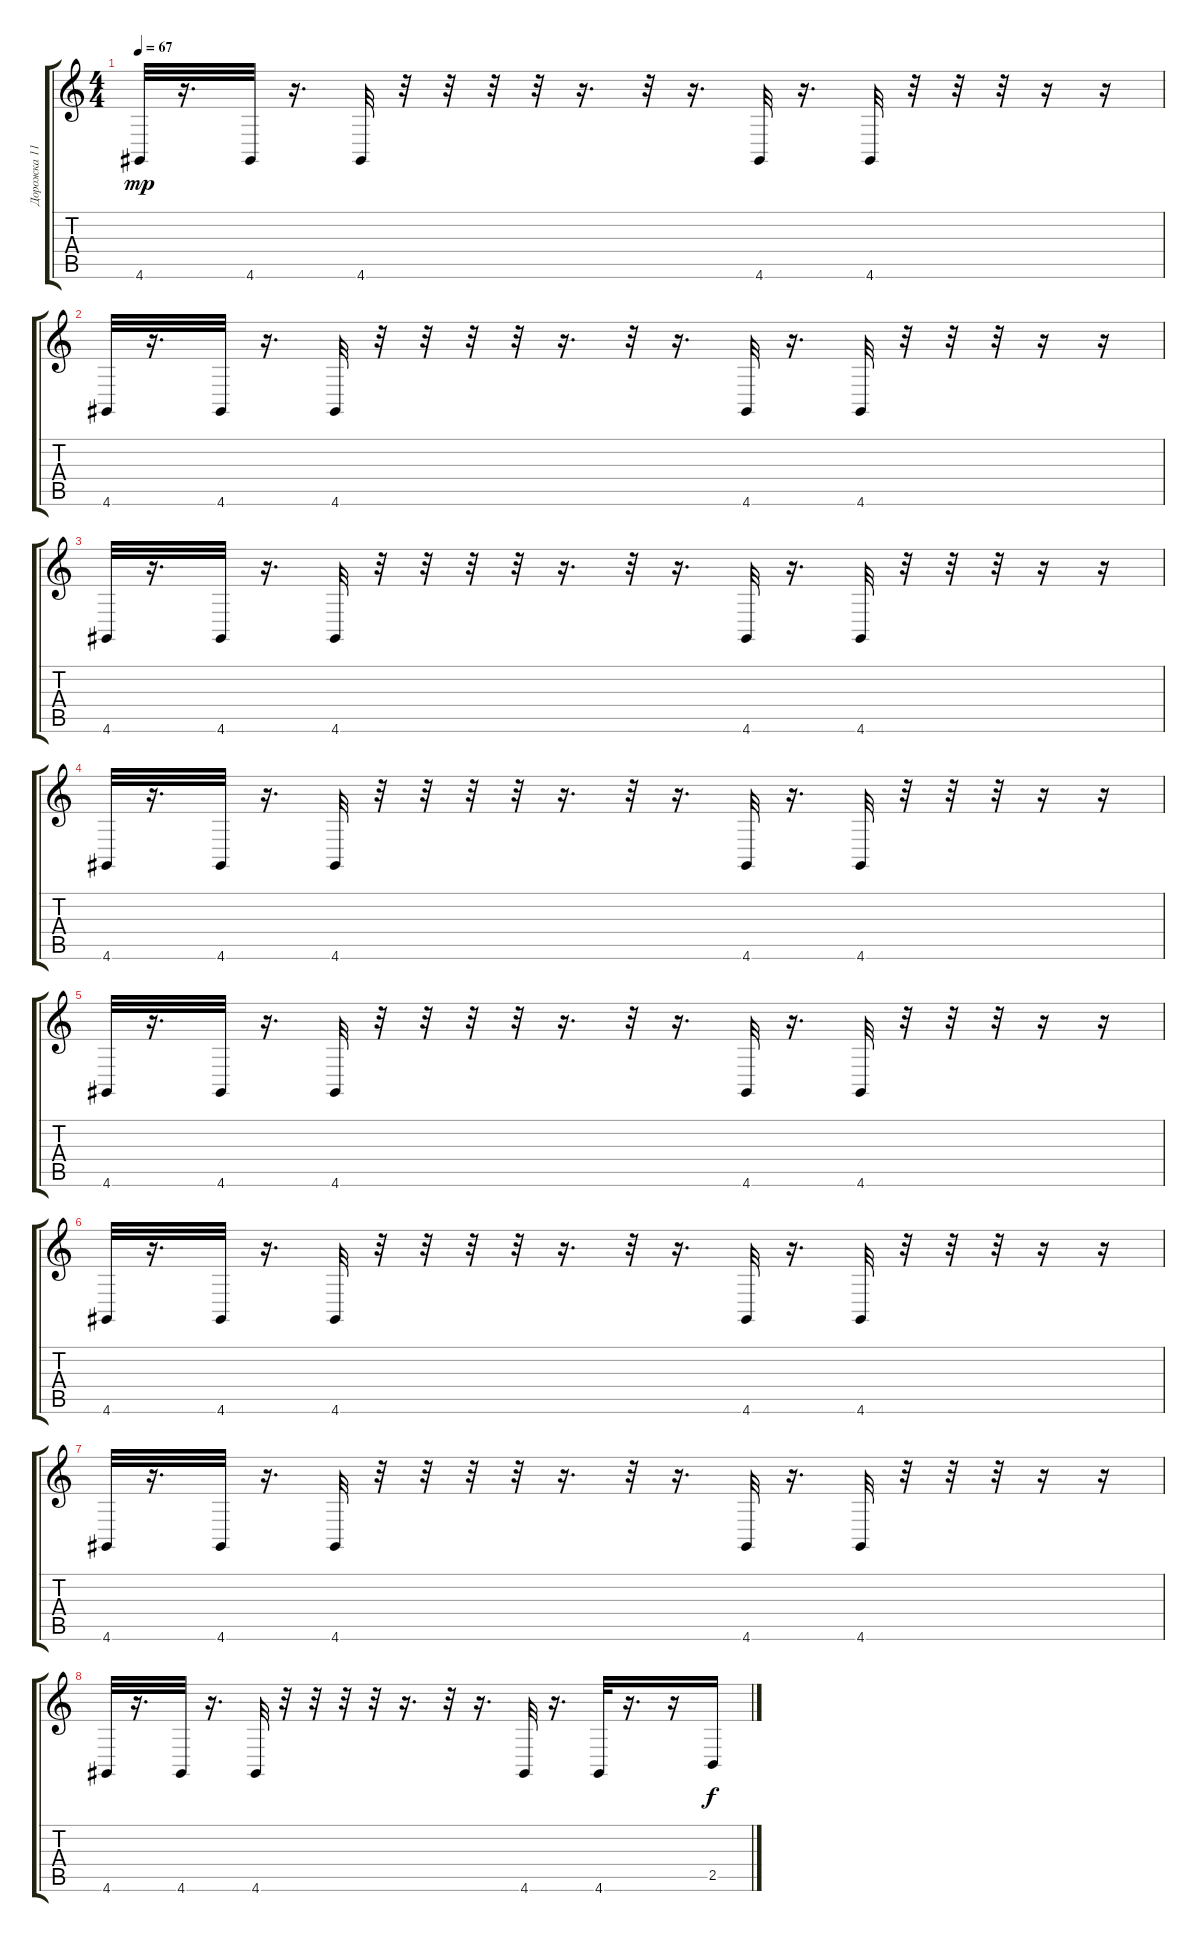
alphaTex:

\track ("Дорожка 11" "Дорожка 11") {instrument acousticgrandpiano}
\staff {score tabs}
\tuning (E4 B3 G3 D3 A2 E2) {hide}
\ts (4 4)
\tempo 67
\clef g2
\ks c
4.6.32{dy mp} r.16{d} 4.6.32 r.16{d} 4.6.32 r.32 r.32 r.32 r.32 r.16{d} r.32 r.16{d} 4.6.32 r.16{d} 4.6.32 r.32 r.32 r.32 r.16 r.16 |
4.6.32 r.16{d} 4.6.32 r.16{d} 4.6.32 r.32 r.32 r.32 r.32 r.16{d} r.32 r.16{d} 4.6.32 r.16{d} 4.6.32 r.32 r.32 r.32 r.16 r.16 |
4.6.32 r.16{d} 4.6.32 r.16{d} 4.6.32 r.32 r.32 r.32 r.32 r.16{d} r.32 r.16{d} 4.6.32 r.16{d} 4.6.32 r.32 r.32 r.32 r.16 r.16 |
4.6.32 r.16{d} 4.6.32 r.16{d} 4.6.32 r.32 r.32 r.32 r.32 r.16{d} r.32 r.16{d} 4.6.32 r.16{d} 4.6.32 r.32 r.32 r.32 r.16 r.16 |
4.6.32 r.16{d} 4.6.32 r.16{d} 4.6.32 r.32 r.32 r.32 r.32 r.16{d} r.32 r.16{d} 4.6.32 r.16{d} 4.6.32 r.32 r.32 r.32 r.16 r.16 |
4.6.32 r.16{d} 4.6.32 r.16{d} 4.6.32 r.32 r.32 r.32 r.32 r.16{d} r.32 r.16{d} 4.6.32 r.16{d} 4.6.32 r.32 r.32 r.32 r.16 r.16 |
4.6.32 r.16{d} 4.6.32 r.16{d} 4.6.32 r.32 r.32 r.32 r.32 r.16{d} r.32 r.16{d} 4.6.32 r.16{d} 4.6.32 r.32 r.32 r.32 r.16 r.16 |
4.6.32 r.16{d} 4.6.32 r.16{d} 4.6.32 r.32 r.32 r.32 r.32 r.16{d} r.32 r.16{d} 4.6.32 r.16{d} 4.6.32 r.16{d} r.16 2.5.16{dy f}
